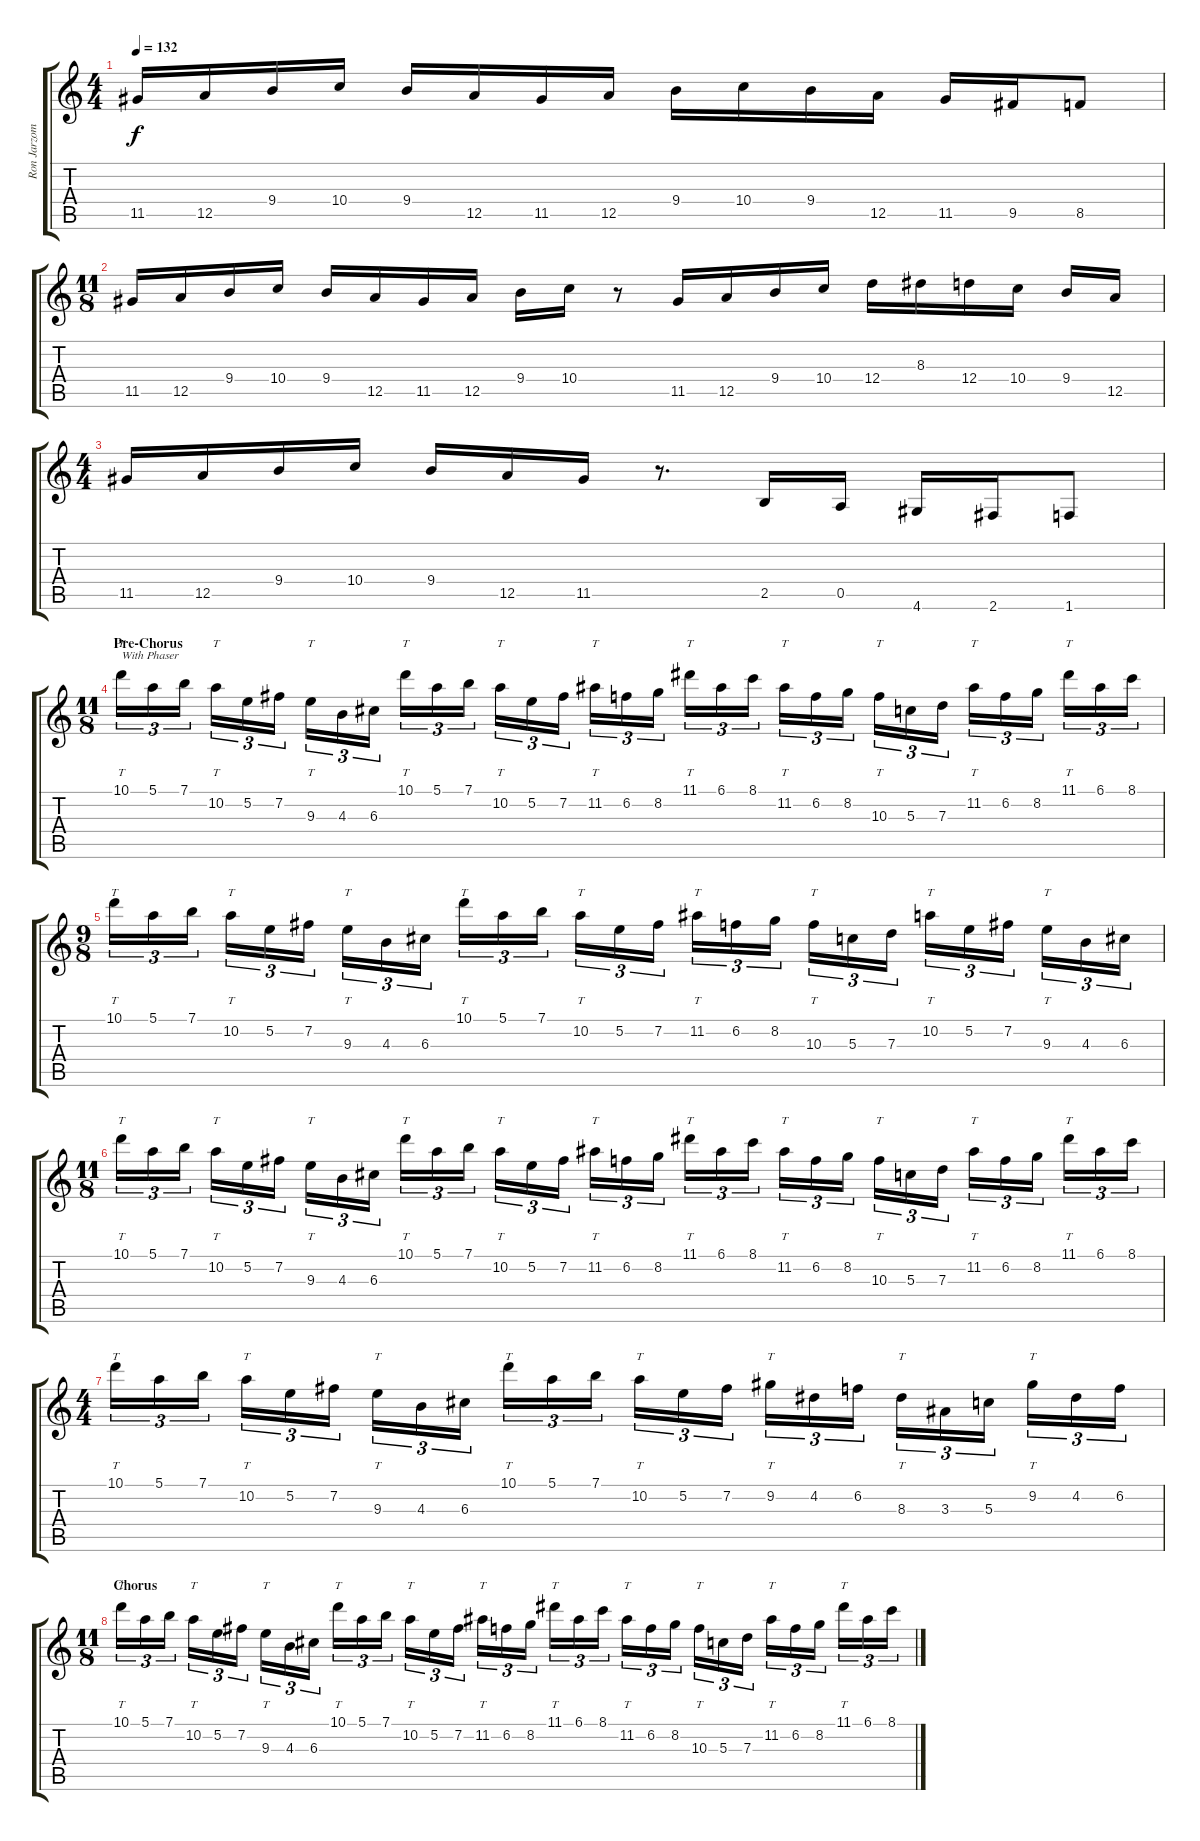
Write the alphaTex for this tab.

\track ("Ron Jarzombek" "Ron Jarzom") {instrument distortionguitar}
\staff {score tabs}
\tuning (E4 B3 G3 D3 A2 E2) {hide}
\ts (4 4)
\tempo 132
\clef g2
\ks c
11.5.16{dy f} 12.5.16 9.4.16 10.4.16 9.4.16 12.5.16 11.5.16 12.5.16 9.4.16 10.4.16 9.4.16 12.5.16 11.5.16 9.5.16 8.5.8 |
\ts (11 8)
11.5.16 12.5.16 9.4.16 10.4.16 9.4.16 12.5.16 11.5.16 12.5.16 9.4.16 10.4.16 r.8 11.5.16 12.5.16 9.4.16 10.4.16 12.4.16 8.3.16 12.4.16 10.4.16 9.4.16 12.5.16 |
\ts (4 4)
11.5.16 12.5.16 9.4.16 10.4.16 9.4.16 12.5.16 11.5.16 r.8{d} 2.5.16 0.5.16 4.6.16 2.6.16 1.6.8 |
\ts (11 8)
\section ("" "Pre-Chorus")
10.1.16{tt tu (3 2) txt "With Phaser" volume 10 balance 16} 5.1.16{tu (3 2)} 7.1.16{tu (3 2)} 10.2.16{tt tu (3 2)} 5.2.16{tu (3 2)} 7.2.16{tu (3 2)} 9.3.16{tt tu (3 2)} 4.3.16{tu (3 2)} 6.3.16{tu (3 2)} 10.1.16{tt tu (3 2)} 5.1.16{tu (3 2)} 7.1.16{tu (3 2)} 10.2.16{tt tu (3 2)} 5.2.16{tu (3 2)} 7.2.16{tu (3 2)} 11.2.16{tt tu (3 2)} 6.2.16{tu (3 2)} 8.2.16{tu (3 2)} 11.1.16{tt tu (3 2)} 6.1.16{tu (3 2)} 8.1.16{tu (3 2)} 11.2.16{tt tu (3 2)} 6.2.16{tu (3 2)} 8.2.16{tu (3 2)} 10.3.16{tt tu (3 2)} 5.3.16{tu (3 2)} 7.3.16{tu (3 2)} 11.2.16{tt tu (3 2)} 6.2.16{tu (3 2)} 8.2.16{tu (3 2)} 11.1.16{tt tu (3 2)} 6.1.16{tu (3 2)} 8.1.16{tu (3 2)} |
\ts (9 8)
10.1.16{tt tu (3 2)} 5.1.16{tu (3 2)} 7.1.16{tu (3 2)} 10.2.16{tt tu (3 2)} 5.2.16{tu (3 2)} 7.2.16{tu (3 2)} 9.3.16{tt tu (3 2)} 4.3.16{tu (3 2)} 6.3.16{tu (3 2)} 10.1.16{tt tu (3 2)} 5.1.16{tu (3 2)} 7.1.16{tu (3 2)} 10.2.16{tt tu (3 2)} 5.2.16{tu (3 2)} 7.2.16{tu (3 2)} 11.2.16{tt tu (3 2)} 6.2.16{tu (3 2)} 8.2.16{tu (3 2)} 10.3.16{tt tu (3 2)} 5.3.16{tu (3 2)} 7.3.16{tu (3 2)} 10.2.16{tt tu (3 2)} 5.2.16{tu (3 2)} 7.2.16{tu (3 2)} 9.3.16{tt tu (3 2)} 4.3.16{tu (3 2)} 6.3.16{tu (3 2)} |
\ts (11 8)
10.1.16{tt tu (3 2)} 5.1.16{tu (3 2)} 7.1.16{tu (3 2)} 10.2.16{tt tu (3 2)} 5.2.16{tu (3 2)} 7.2.16{tu (3 2)} 9.3.16{tt tu (3 2)} 4.3.16{tu (3 2)} 6.3.16{tu (3 2)} 10.1.16{tt tu (3 2)} 5.1.16{tu (3 2)} 7.1.16{tu (3 2)} 10.2.16{tt tu (3 2)} 5.2.16{tu (3 2)} 7.2.16{tu (3 2)} 11.2.16{tt tu (3 2)} 6.2.16{tu (3 2)} 8.2.16{tu (3 2)} 11.1.16{tt tu (3 2)} 6.1.16{tu (3 2)} 8.1.16{tu (3 2)} 11.2.16{tt tu (3 2)} 6.2.16{tu (3 2)} 8.2.16{tu (3 2)} 10.3.16{tt tu (3 2)} 5.3.16{tu (3 2)} 7.3.16{tu (3 2)} 11.2.16{tt tu (3 2)} 6.2.16{tu (3 2)} 8.2.16{tu (3 2)} 11.1.16{tt tu (3 2)} 6.1.16{tu (3 2)} 8.1.16{tu (3 2)} |
\ts (4 4)
10.1.16{tt tu (3 2)} 5.1.16{tu (3 2)} 7.1.16{tu (3 2)} 10.2.16{tt tu (3 2)} 5.2.16{tu (3 2)} 7.2.16{tu (3 2)} 9.3.16{tt tu (3 2)} 4.3.16{tu (3 2)} 6.3.16{tu (3 2)} 10.1.16{tt tu (3 2)} 5.1.16{tu (3 2)} 7.1.16{tu (3 2)} 10.2.16{tt tu (3 2)} 5.2.16{tu (3 2)} 7.2.16{tu (3 2)} 9.2.16{tt tu (3 2)} 4.2.16{tu (3 2)} 6.2.16{tu (3 2)} 8.3.16{tt tu (3 2)} 3.3.16{tu (3 2)} 5.3.16{tu (3 2)} 9.2.16{tt tu (3 2)} 4.2.16{tu (3 2)} 6.2.16{tu (3 2)} |
\ts (11 8)
\section ("" "Chorus")
10.1.16{tt tu (3 2)} 5.1.16{tu (3 2)} 7.1.16{tu (3 2)} 10.2.16{tt tu (3 2)} 5.2.16{tu (3 2)} 7.2.16{tu (3 2)} 9.3.16{tt tu (3 2)} 4.3.16{tu (3 2)} 6.3.16{tu (3 2)} 10.1.16{tt tu (3 2)} 5.1.16{tu (3 2)} 7.1.16{tu (3 2)} 10.2.16{tt tu (3 2)} 5.2.16{tu (3 2)} 7.2.16{tu (3 2)} 11.2.16{tt tu (3 2)} 6.2.16{tu (3 2)} 8.2.16{tu (3 2)} 11.1.16{tt tu (3 2)} 6.1.16{tu (3 2)} 8.1.16{tu (3 2)} 11.2.16{tt tu (3 2)} 6.2.16{tu (3 2)} 8.2.16{tu (3 2)} 10.3.16{tt tu (3 2)} 5.3.16{tu (3 2)} 7.3.16{tu (3 2)} 11.2.16{tt tu (3 2)} 6.2.16{tu (3 2)} 8.2.16{tu (3 2)} 11.1.16{tt tu (3 2)} 6.1.16{tu (3 2)} 8.1.16{tu (3 2)}
